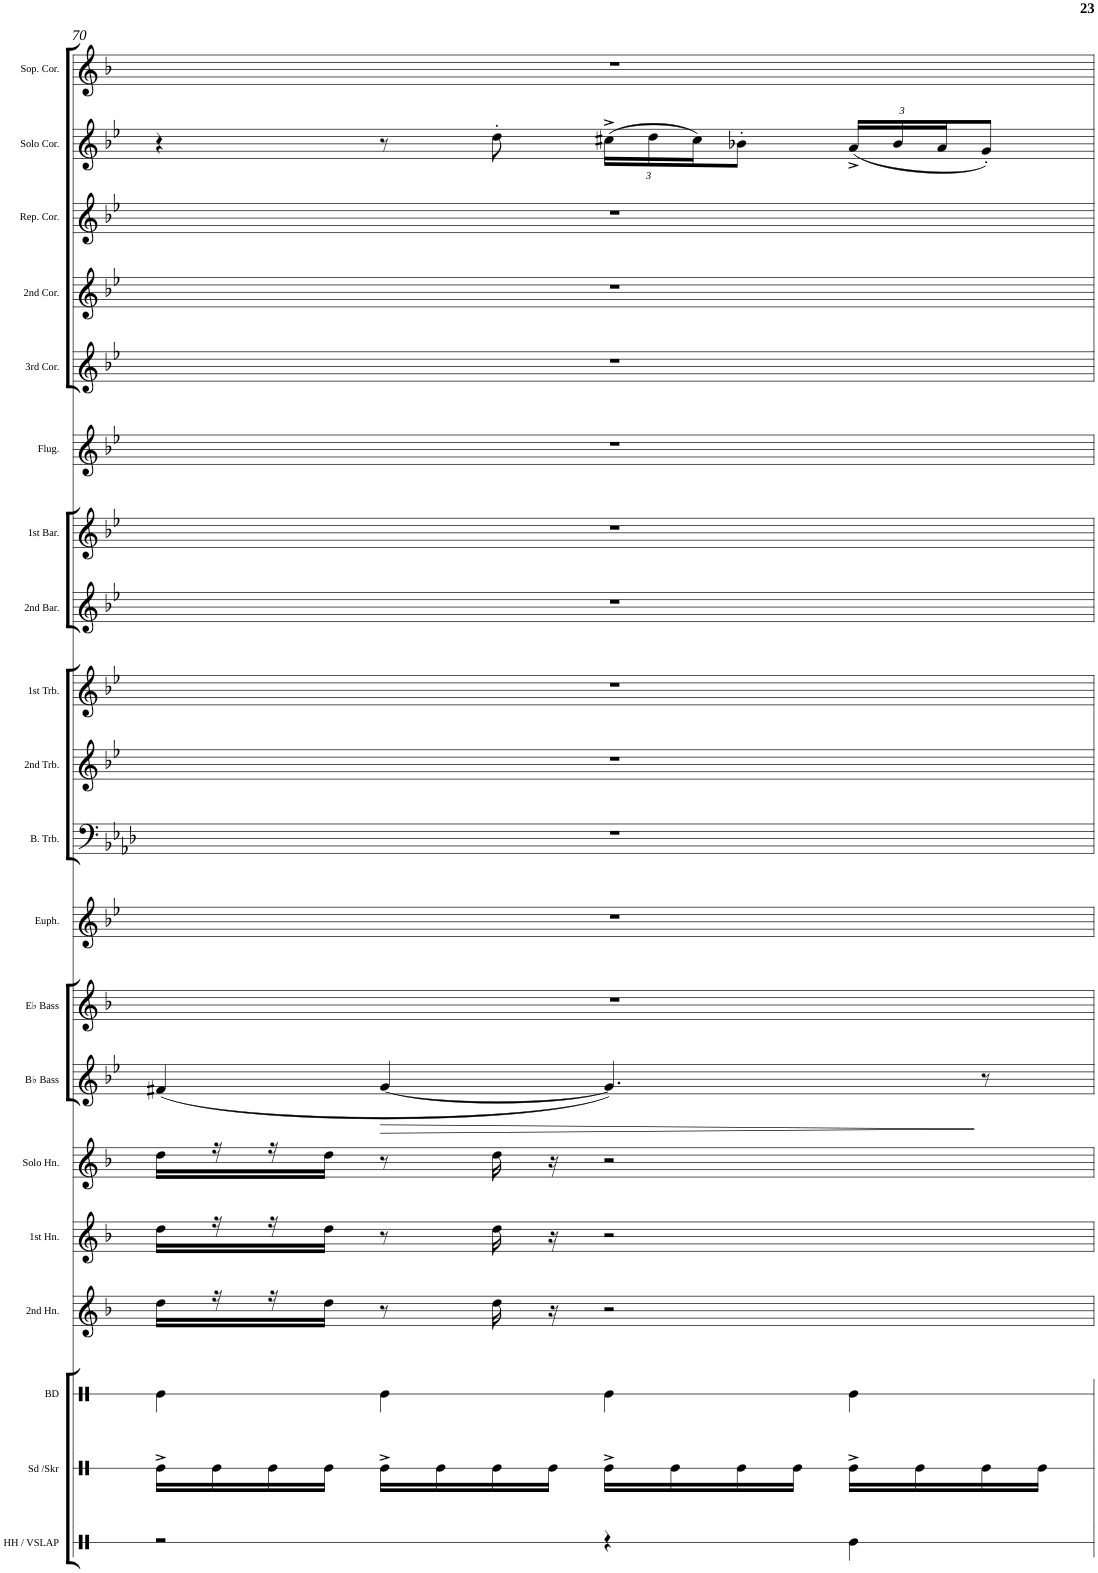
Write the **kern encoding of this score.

**kern	**kern	**kern	**kern	**kern	**kern	**kern	**kern	**kern	**kern	**kern	**kern	**kern	**kern	**kern	**kern	**kern	**kern	**kern	**kern
*part20	*part19	*part18	*part17	*part16	*part15	*part14	*part13	*part12	*part11	*part10	*part9	*part8	*part7	*part6	*part5	*part4	*part3	*part2	*part1
*staff20	*staff19	*staff18	*staff17	*staff16	*staff15	*staff14	*staff13	*staff12	*staff11	*staff10	*staff9	*staff8	*staff7	*staff6	*staff5	*staff4	*staff3	*staff2	*staff1
*I"Hi-Hat Cymbal / Vibraslap	*I"Snare Drum / Shaker	*I"Bass Drum	*I"2nd Horn	*I"1st Horn	*I"Solo Horn	*I"Bb Bass	*I"Eb Bass	*I"Euphonium	*I"Bass Trombone	*I"2nd Trombone	*I"1st Trombone	*I"2nd Baritone	*I"1st Baritone	*I"Flugelhorn	*I"3rd Cornet	*I"2nd Cornet	*I"Repiano Cornet	*I"Solo Cornet	*I"Soprano Cornet
*I'HH / VSLAP	*I'Sd /Skr	*I'BD	*I'2nd Hn.	*I'1st Hn.	*I'Solo Hn.	*I'Bb Bass	*I'Eb Bass	*I'Euph.	*I'B. Trb.	*I'2nd Trb.	*I'1st Trb.	*I'2nd Bar.	*I'1st Bar.	*I'Flug.	*I'3rd Cor.	*I'2nd Cor.	*I'Rep. Cor.	*I'Solo Cor.	*I'Sop. Cor.
!!LO:PB:g=z
*clefX	*clefX	*clefX	*clefG2	*clefG2	*clefG2	*clefG2	*clefG2	*clefG2	*clefF4	*clefG2	*clefG2	*clefG2	*clefG2	*clefG2	*clefG2	*clefG2	*clefG2	*clefG2	*clefG2
*	*	*	*Trd5c9	*Trd5c9	*Trd5c9	*Trd15c26	*Trd12c21	*Trd8c14	*	*Trd8c14	*Trd8c14	*Trd8c14	*Trd8c14	*Trd1c2	*Trd1c2	*Trd1c2	*Trd1c2	*Trd1c2	*Trd-2c-3
*k[b-e-a-d-]	*k[b-e-a-d-]	*k[b-e-a-d-]	*k[b-]	*k[b-]	*k[b-]	*k[b-e-]	*k[b-]	*k[b-e-]	*k[b-e-a-d-]	*k[b-e-]	*k[b-e-]	*k[b-e-]	*k[b-e-]	*k[b-e-]	*k[b-e-]	*k[b-e-]	*k[b-e-]	*k[b-e-]	*k[b-]
*A-:	*A-:	*A-:	*F:	*F:	*F:	*B-:	*F:	*B-:	*A-:	*B-:	*B-:	*B-:	*B-:	*B-:	*B-:	*B-:	*B-:	*B-:	*F:
*M4/4	*M4/4	*M4/4	*M4/4	*M4/4	*M4/4	*M4/4	*M4/4	*M4/4	*M4/4	*M4/4	*M4/4	*M4/4	*M4/4	*M4/4	*M4/4	*M4/4	*M4/4	*M4/4	*M4/4
=70	=70	=70	=70	=70	=70	=70	=70	=70	=70	=70	=70	=70	=70	=70	=70	=70	=70	=70	=70
2r	16Re^\LL	4Re\	16dd\LL	16dd\LL	16dd\LL	(<4f#X/	1r	1r	1r	1r	1r	1r	1r	1r	1r	1r	1r	4r	1r
.	16Re\	.	16r	16r	16r	.	.	.	.	.	.	.	.	.	.	.	.	.	.
.	16Re\	.	16r	16r	16r	.	.	.	.	.	.	.	.	.	.	.	.	.	.
.	16Re\JJ	.	16dd\JJ	16dd\JJ	16dd\JJ	.	.	.	.	.	.	.	.	.	.	.	.	.	.
.	16Re^\LL	4Re\	8r	8r	8r	[4g/	.	.	.	.	.	.	.	.	.	.	.	8r	.
.	16Re\	.	.	.	.	.	.	.	.	.	.	.	.	.	.	.	.	.	.
.	16Re\	.	16dd\	16dd\	16dd\	.	.	.	.	.	.	.	.	.	.	.	.	8dd'>\	.
.	16Re\JJ	.	16r	16r	16r	.	.	.	.	.	.	.	.	.	.	.	.	.	.
*	*	*	*	*	*	*	*	*	*	*	*	*	*	*	*	*	*	*Xbrackettup	*
4r	16Re^\LL	4Re\	2r	2r	2r	4.g/])	.	.	.	.	.	.	.	.	.	.	.	(>24cc#X^>\LL	.
.	.	.	.	.	.	.	.	.	.	.	.	.	.	.	.	.	.	24dd\	.
.	16Re\	.	.	.	.	.	.	.	.	.	.	.	.	.	.	.	.	.	.
.	.	.	.	.	.	.	.	.	.	.	.	.	.	.	.	.	.	24cc#\J)	.
.	16Re\	.	.	.	.	.	.	.	.	.	.	.	.	.	.	.	.	8b-X'>\J	.
.	16Re\JJ	.	.	.	.	.	.	.	.	.	.	.	.	.	.	.	.	.	.
4Re\	16Re^\LL	4Re\	.	.	.	.	.	.	.	.	.	.	.	.	.	.	.	(<24a^</LL	.
.	.	.	.	.	.	.	.	.	.	.	.	.	.	.	.	.	.	24b-/	.
.	16Re\	.	.	.	.	.	.	.	.	.	.	.	.	.	.	.	.	.	.
.	.	.	.	.	.	.	.	.	.	.	.	.	.	.	.	.	.	24a/J	.
.	16Re\	.	.	.	.	8r	.	.	.	.	.	.	.	.	.	.	.	8g'</J)	.
.	16Re\JJ	.	.	.	.	.	.	.	.	.	.	.	.	.	.	.	.	.	.
=	=	=	=	=	=	=	=	=	=	=	=	=	=	=	=	=	=	=	=
*-	*-	*-	*-	*-	*-	*-	*-	*-	*-	*-	*-	*-	*-	*-	*-	*-	*-	*-	*-
